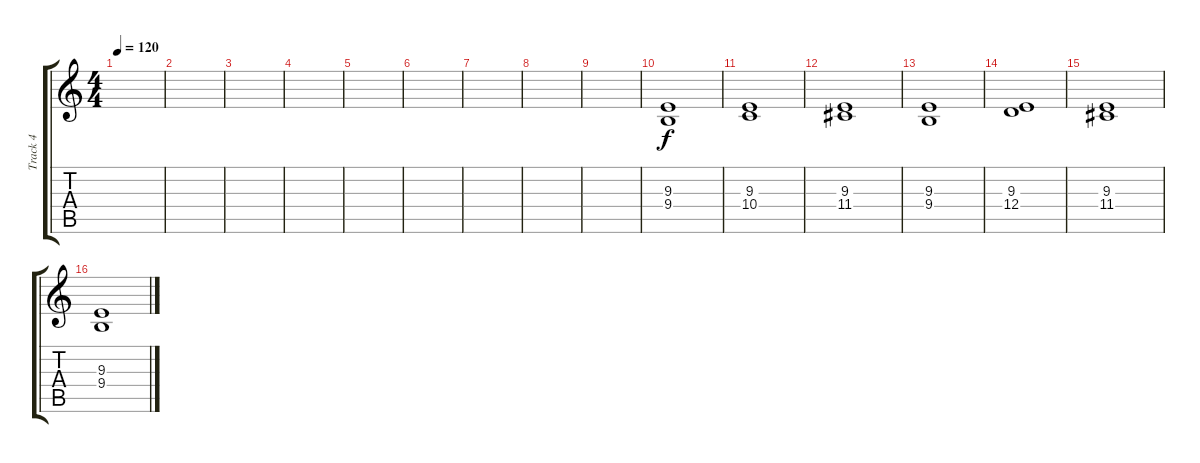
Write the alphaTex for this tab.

\track ("Track 4" "Track 4") {instrument choiraahs}
\staff {score tabs}
\tuning (E4 B3 G3 D3 A2 E2) {hide}
\ts (4 4)
\tempo 120
\clef g2
\ks c
|
|
|
|
|
|
|
|
|
(9.3 9.4).1 |
(9.3 10.4).1 |
(9.3 11.4).1 |
(9.3 9.4).1 |
(9.3 12.4).1 |
(9.3 11.4).1 |
(9.3 9.4).1
